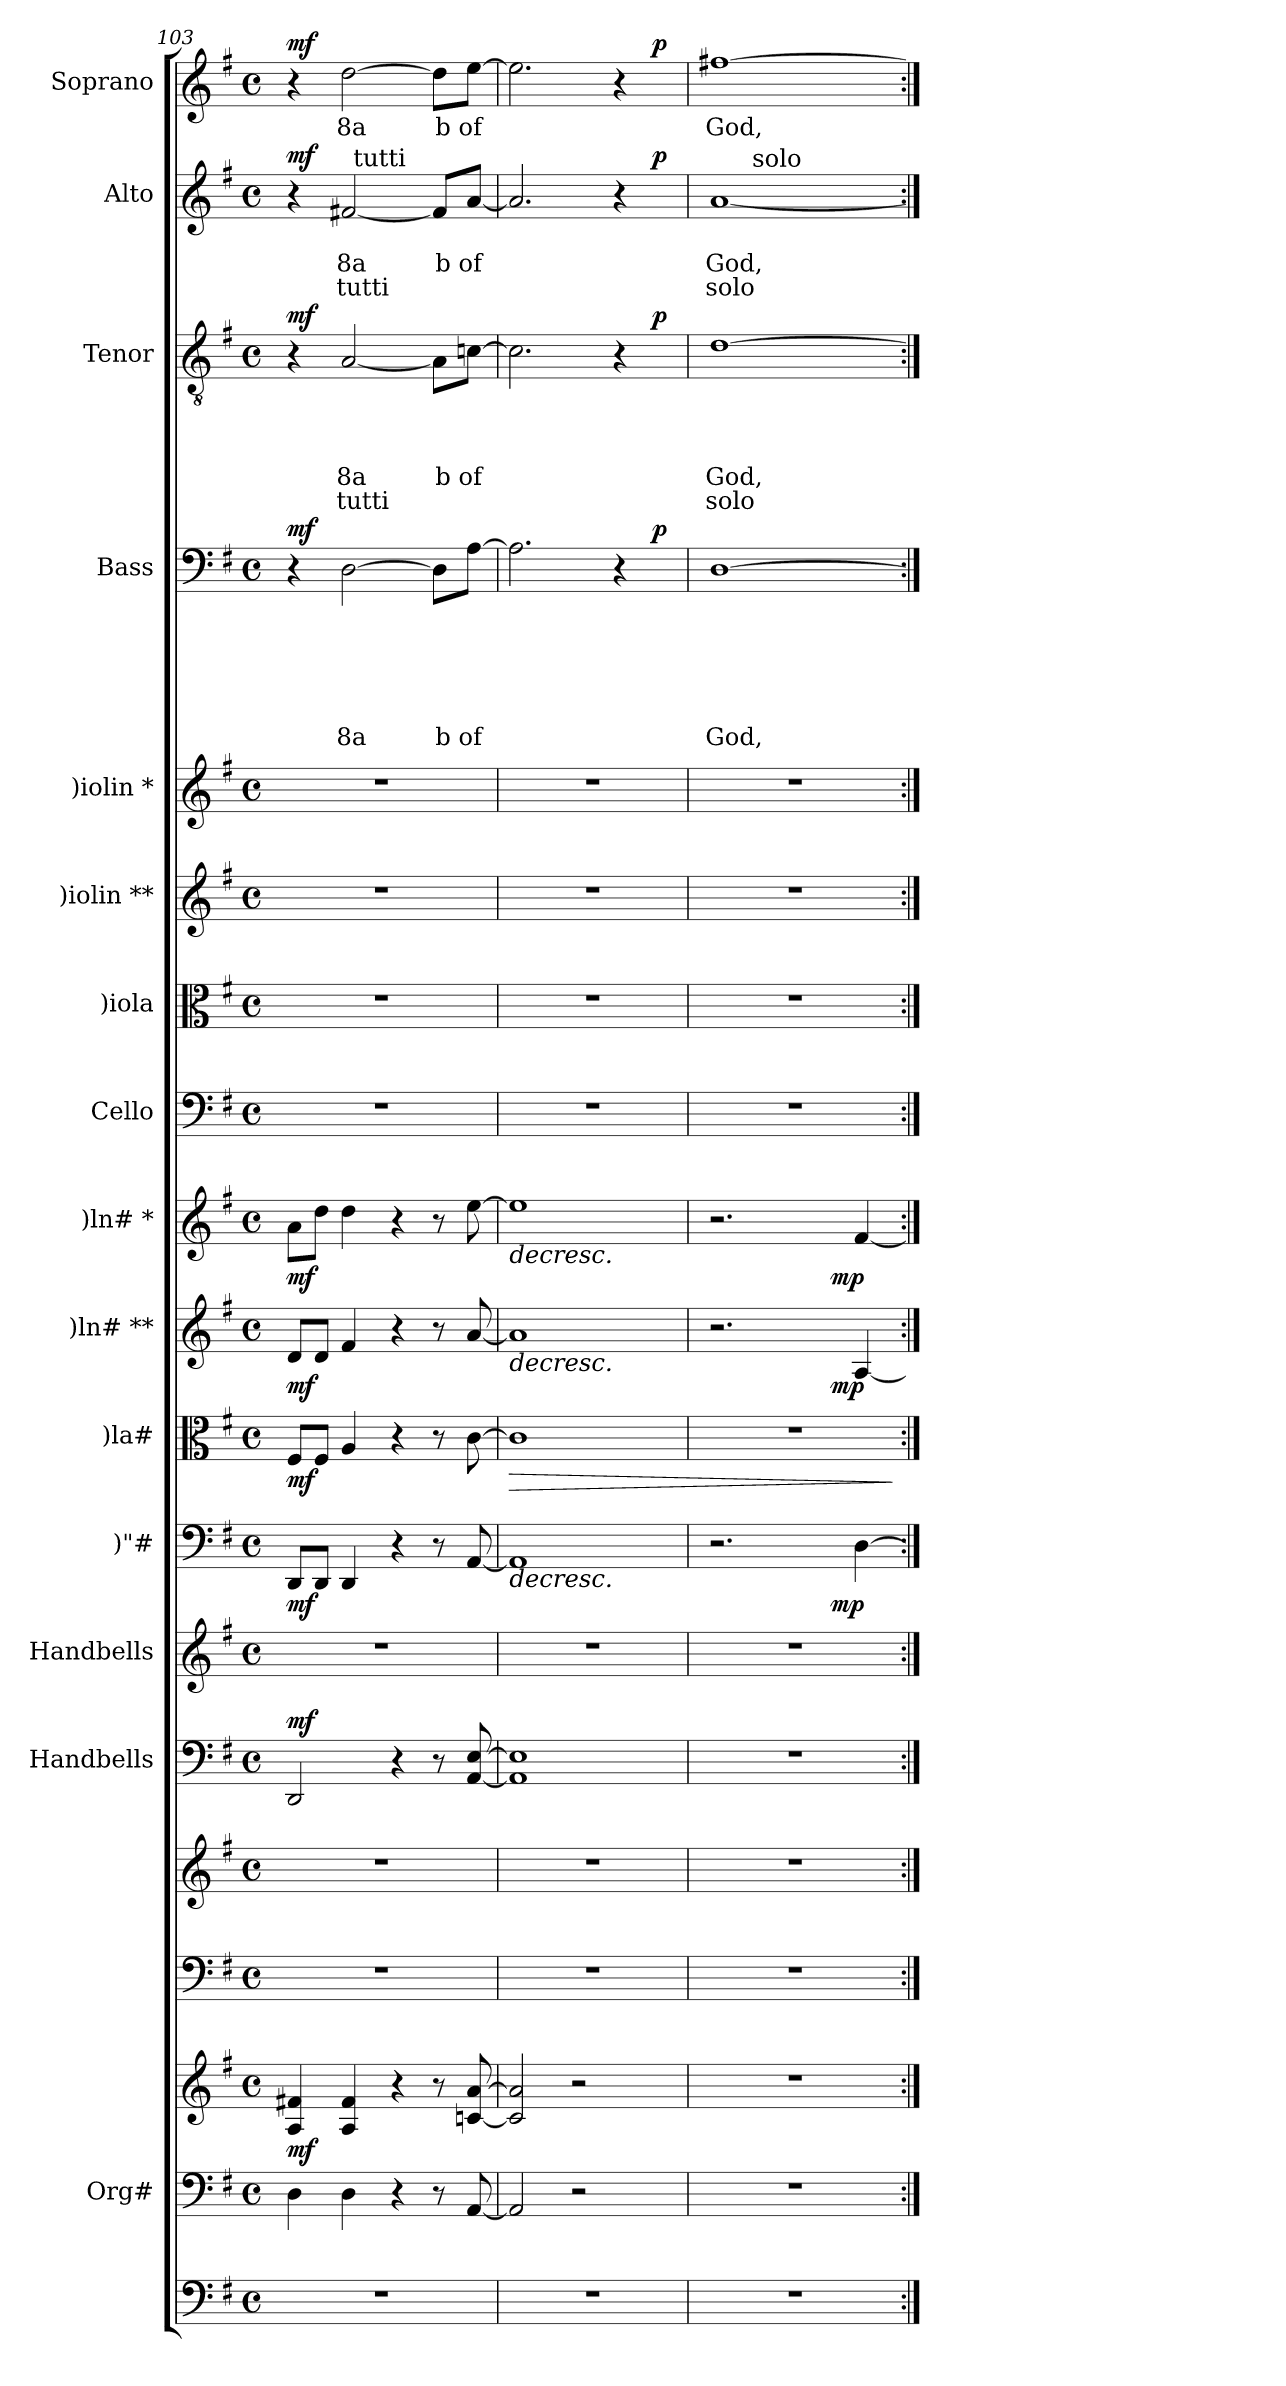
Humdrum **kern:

**kern	**kern	**kern	**dynam	**kern	**kern	**kern	**dynam	**kern	**kern	**dynam	**kern	**dynam	**kern	**dynam	**kern	**dynam	**kern	**kern	**kern	**kern	**kern	**text	**text	**text	**text	**text	**text	**dynam	**kern	**text	**text	**text	**text	**text	**dynam	**kern	**text	**text	**text	**dynam	**kern	**text	**dynam
*part18	*part17	*part17	*part17	*part16	*part15	*part14	*part14	*part13	*part12	*part12	*part11	*part11	*part10	*part10	*part9	*part9	*part8	*part7	*part6	*part5	*part4	*part4	*part4	*part4	*part4	*part4	*part4	*part4	*part3	*part3	*part3	*part3	*part3	*part3	*part3	*part2	*part2	*part2	*part2	*part2	*part1	*part1	*part1
*staff19	*staff18	*staff17	*staff17/18	*staff16	*staff15	*staff14	*staff14	*staff13	*staff12	*staff12	*staff11	*staff11	*staff10	*staff10	*staff9	*staff9	*staff8	*staff7	*staff6	*staff5	*staff4	*staff4	*staff4	*staff4	*staff4	*staff4	*staff4	*staff4	*staff3	*staff3	*staff3	*staff3	*staff3	*staff3	*staff3	*staff2	*staff2	*staff2	*staff2	*staff2	*staff1	*staff1	*staff1
*	*I"Org#	*	*	*	*	*I"Handbells	*	*I"Handbells	*I")"#	*	*I")la#	*	*I")ln# **	*	*I")ln# *	*	*I"Cello	*I")iola	*I")iolin **	*I")iolin *	*I"Bass	*	*	*	*	*	*	*	*I"Tenor	*	*	*	*	*	*	*I"Alto	*	*	*	*	*I"Soprano	*	*
*	*	*	*	*	*	*	*	*	*	*	*I')la#	*	*I')ln# **	*	*I')ln# *	*	*	*	*	*	*I'B	*	*	*	*	*	*	*	*I'T	*	*	*	*	*	*	*I'A	*	*	*	*	*I'S	*	*
*clefF4	*clefF4	*clefG2	*	*clefF4	*clefG2	*clefF4	*	*clefG2	*clefF4	*	*clefC3	*	*clefG2	*	*clefG2	*	*clefF4	*clefC3	*clefG2	*clefG2	*clefF4	*	*	*	*	*	*	*	*clefGv2	*	*	*	*	*	*	*clefG2	*	*	*	*	*clefG2	*	*
*k[f#]	*k[f#]	*k[f#]	*	*k[f#]	*k[f#]	*k[f#]	*	*k[f#]	*k[f#]	*	*k[f#]	*	*k[f#]	*	*k[f#]	*	*k[f#]	*k[f#]	*k[f#]	*k[f#]	*k[f#]	*	*	*	*	*	*	*	*k[f#]	*	*	*	*	*	*	*k[f#]	*	*	*	*	*k[f#]	*	*
*G:	*G:	*G:	*	*G:	*G:	*G:	*	*G:	*G:	*	*G:	*	*G:	*	*G:	*	*G:	*G:	*G:	*G:	*G:	*	*	*	*	*	*	*	*G:	*	*	*	*	*	*	*G:	*	*	*	*	*G:	*	*
*M4/4	*M4/4	*M4/4	*	*M4/4	*M4/4	*M4/4	*	*M4/4	*M4/4	*	*M4/4	*	*M4/4	*	*M4/4	*	*M4/4	*M4/4	*M4/4	*M4/4	*M4/4	*	*	*	*	*	*	*	*M4/4	*	*	*	*	*	*	*M4/4	*	*	*	*	*M4/4	*	*
*met(c)	*met(c)	*met(c)	*	*met(c)	*met(c)	*met(c)	*	*met(c)	*met(c)	*	*met(c)	*	*met(c)	*	*met(c)	*	*met(c)	*met(c)	*met(c)	*met(c)	*met(c)	*	*	*	*	*	*	*	*met(c)	*	*	*	*	*	*	*met(c)	*	*	*	*	*met(c)	*	*
=103	=103	=103	=103	=103	=103	=103	=103	=103	=103	=103	=103	=103	=103	=103	=103	=103	=103	=103	=103	=103	=103	=103	=103	=103	=103	=103	=103	=103	=103	=103	=103	=103	=103	=103	=103	=103	=103	=103	=103	=103	=103	=103	=103
!	!	!	!LO:DY:b	!	!	!	!LO:DY:a	!	!	!LO:DY:b	!	!LO:DY:b	!	!LO:DY:b	!	!LO:DY:b	!	!	!	!	!	!	!	!	!	!	!	!LO:DY:a	!	!	!	!	!	!	!LO:DY:a	!	!	!	!	!LO:DY:a	!	!	!LO:DY:a
*	*	*	*	*	*	*	*	*	*	*	*	*	*	*	*	*	*	*	*	*	*	*	*	*	*	*	*	*	*	*	*	*	*	*	*	*^	*	*	*	*	*	*	*
1r	4D\	4A/ 4f#X/	mf	1r	1r	2DD/	mf	1r	8DD/L	mf	8F#/L	mf	8d/L	mf	8a\L	mf	1r	1r	1r	1r	4r	.	.	.	.	.	.	mf	4r	.	.	.	.	.	mf	4r	4ryy	.	.	.	mf	4r	.	mf
.	.	.	.	.	.	.	.	.	8DD/J	.	8F#/J	.	8d/J	.	8dd\J	.	.	.	.	.	.	.	.	.	.	.	.	.	.	.	.	.	.	.	.	.	.	.	.	.	.	.	.	.
!	!	!	!	!	!	!	!	!	!	!	!	!	!	!	!	!	!	!	!	!	!	!	!	!	!	!	!LO:LY:b	!	!	!	!	!	!LO:LY:b	!LO:LY:b	!	!	!	!	!LO:LY:b	!LO:LY:b	!	!	!LO:LY:b	!
.	4D\	4A/ 4f#/	.	.	.	.	.	.	4DD/	.	4A/	.	4f#/	.	4dd\	.	.	.	.	.	[>2D\	.	.	.	.	.	8a	.	[>2A/	.	.	.	8a	tutti	.	[<2f#X/	32ryy	.	8a	tutti	.	[>2dd\	8a	.
!	!	!	!	!	!	!	!	!	!	!	!	!	!	!	!	!	!	!	!	!	!	!	!	!	!	!	!	!	!	!	!	!	!	!	!	!	!LO:TX:a:t=tutti	!	!	!	!	!	!	!
.	.	.	.	.	.	.	.	.	.	.	.	.	.	.	.	.	.	.	.	.	.	.	.	.	.	.	.	.	.	.	.	.	.	.	.	.	2ryy	.	.	.	.	.	.	.
.	4r	4r	.	.	.	4r	.	.	4r	.	4r	.	4r	.	4r	.	.	.	.	.	.	.	.	.	.	.	.	.	.	.	.	.	.	.	.	.	.	.	.	.	.	.	.	.
!	!	!	!	!	!	!	!	!	!	!	!	!	!	!	!	!	!	!	!	!	!	!	!	!	!	!	!LO:LY:b:rj	!	!	!	!	!	!LO:LY:b:rj	!	!	!	!	!	!LO:LY:b:rj	!	!	!	!LO:LY:b:rj	!
.	8r	8r	.	.	.	8r	.	.	8r	.	8r	.	8r	.	8r	.	.	.	.	.	8D\L]	.	.	.	.	.	b	.	8A\L]	.	.	.	b	.	.	8f#/L]	.	.	b	.	.	8dd\L]	b	.
.	.	.	.	.	.	.	.	.	.	.	.	.	.	.	.	.	.	.	.	.	.	.	.	.	.	.	.	.	.	.	.	.	.	.	.	.	8..ryy	.	.	.	.	.	.	.
!	!	!	!	!	!	!	!	!	!	!	!	!	!	!	!	!	!	!	!	!	!	!	!	!	!	!	!LO:LY:b	!	!	!	!	!	!LO:LY:b	!	!	!	!	!	!LO:LY:b	!	!	!	!LO:LY:b	!
.	[<8AA/	[<8cn/ [>8a/	.	.	.	[<8AA/ [>8E/	.	.	[<8AA/	.	[>8c\	.	[<8a/	.	[>8ee\	.	.	.	.	.	[>8A\J	.	.	.	.	.	of	.	[>8cn\J	.	.	.	of	.	.	[<8a/J	.	.	of	.	.	[>8ee\J	of	.
=104	=104	=104	=104	=104	=104	=104	=104	=104	=104	=104	=104	=104	=104	=104	=104	=104	=104	=104	=104	=104	=104	=104	=104	=104	=104	=104	=104	=104	=104	=104	=104	=104	=104	=104	=104	=104	=104	=104	=104	=104	=104	=104	=104	=104
!	!	!	!	!	!	!	!	!	!	!LO:HP:b	!	!LO:HP:b	!	!LO:HP:b	!	!LO:HP:b	!	!	!	!	!	!	!	!	!	!	!	!	!	!	!	!	!	!	!	!	!	!	!	!	!	!	!	!
*	*	*	*	*	*	*	*	*	*	*	*	*	*	*	*	*	*	*	*	*	*^	*	*	*	*	*	*	*	*^	*	*	*	*	*	*	*	*	*	*	*	*	*^	*	*
1r	2AA/]	2c/] 2a/]	.	1r	1r	1AA] 1E]	.	1r	1AA]	>	1c]	>	1a]	>	1ee]	>	1r	1r	1r	1r	2.A\]	2ryy	.	.	.	.	.	.	.	2.c\]	2ryy	.	.	.	.	.	.	2.a/]	2ryy	.	.	.	.	2.ee\]	2ryy	.	.
.	2r	2r	.	.	.	.	.	.	.	.	.	.	.	.	.	.	.	.	.	.	.	4ryy	.	.	.	.	.	.	.	.	4ryy	.	.	.	.	.	.	.	4ryy	.	.	.	.	.	4ryy	.	.
.	.	.	.	.	.	.	.	.	.	.	.	.	.	.	.	.	.	.	.	.	4r	8ryy	.	.	.	.	.	.	.	4r	8ryy	.	.	.	.	.	.	4r	8ryy	.	.	.	.	4r	8ryy	.	.
.	.	.	.	.	.	.	.	.	.	.	.	.	.	.	.	.	.	.	.	.	.	32ryy	.	.	.	.	.	.	.	.	32ryy	.	.	.	.	.	.	.	32ryy	.	.	.	.	.	32ryy	.	.
!	!	!	!	!	!	!	!	!	!	!	!	!	!	!	!	!	!	!	!	!	!	!	!	!	!	!	!	!	!LO:DY:a	!	!	!	!	!	!	!	!LO:DY:a	!	!	!	!	!	!LO:DY:a	!	!	!	!LO:DY:a
.	.	.	.	.	.	.	.	.	.	.	.	.	.	.	.	.	.	.	.	.	.	16.ryy	.	.	.	.	.	.	p	.	16.ryy	.	.	.	.	.	p	.	16.ryy	.	.	.	p	.	16.ryy	.	p
=105	=105	=105	=105	=105	=105	=105	=105	=105	=105	=105	=105	=105	=105	=105	=105	=105	=105	=105	=105	=105	=105	=105	=105	=105	=105	=105	=105	=105	=105	=105	=105	=105	=105	=105	=105	=105	=105	=105	=105	=105	=105	=105	=105	=105	=105	=105	=105
!	!	!	!	!	!	!	!	!	!	!	!	!	!	!	!	!	!	!	!	!	!	!	!	!	!	!	!	!LO:LY:b	!	!	!	!	!	!	!LO:LY:b	!LO:LY:b	!	!	!	!	!LO:LY:b	!LO:LY:b	!	!	!	!LO:LY:b	!
*	*	*	*	*	*	*	*	*	*	*	*	*	*	*	*	*	*	*	*	*	*v	*v	*	*	*	*	*	*	*	*	*	*	*	*	*	*	*	*	*	*	*	*	*	*v	*v	*	*
*	*	*	*	*	*	*	*	*	*^	*	*	*	*^	*	*^	*	*	*	*	*	*	*	*	*	*	*	*	*	*v	*v	*	*	*	*	*	*	*	*	*	*	*	*	*	*	*
1r	1r	1r	.	1r	1r	1r	.	1r	2.r	2ryy	.	1r	.	2.r	2ryy	.	2.r	2ryy	.	1r	1r	1r	1r	[>1D	.	.	.	.	.	God,	.	[>1d	.	.	.	God,	solo	.	[<1a	4ryy	.	God,	solo	.	[>1ff#X	God,	.
!	!	!	!	!	!	!	!	!	!	!	!	!	!	!	!	!	!	!	!	!	!	!	!	!	!	!	!	!	!	!	!	!	!	!	!	!	!	!	!	!LO:TX:a:t=solo	!	!	!	!	!	!	!
.	.	.	.	.	.	.	.	.	.	.	.	.	.	.	.	.	.	.	.	.	.	.	.	.	.	.	.	.	.	.	.	.	.	.	.	.	.	.	.	2.ryy	.	.	.	.	.	.	.
.	.	.	.	.	.	.	.	.	.	8ryy	.	.	.	.	8ryy	.	.	8ryy	.	.	.	.	.	.	.	.	.	.	.	.	.	.	.	.	.	.	.	.	.	.	.	.	.	.	.	.	.
.	.	.	.	.	.	.	.	.	.	32ryy	.	.	.	.	32ryy	.	.	32ryy	.	.	.	.	.	.	.	.	.	.	.	.	.	.	.	.	.	.	.	.	.	.	.	.	.	.	.	.	.
!	!	!	!	!	!	!	!	!	!	!	!LO:DY:b	!	!	!	!	!LO:DY:b	!	!	!LO:DY:b	!	!	!	!	!	!	!	!	!	!	!	!	!	!	!	!	!	!	!	!	!	!	!	!	!	!	!	!
.	.	.	.	.	.	.	.	.	.	4ryy	mp	.	.	.	4ryy	mp	.	4ryy	mp	.	.	.	.	.	.	.	.	.	.	.	.	.	.	.	.	.	.	.	.	.	.	.	.	.	.	.	.
.	.	.	.	.	.	.	.	.	[>4D\	.	]	.	.	[<4A/	.	]	[<4f#/	.	]	.	.	.	.	.	.	.	.	.	.	.	.	.	.	.	.	.	.	.	.	.	.	.	.	.	.	.	.
.	.	.	.	.	.	.	.	.	.	16.ryy	.	.	.	.	16.ryy	.	.	16.ryy	.	.	.	.	.	.	.	.	.	.	.	.	.	.	.	.	.	.	.	.	.	.	.	.	.	.	.	.	.
.	.	.	.	.	.	.	.	.	.	.	.	.	]	.	.	.	.	.	.	.	.	.	.	.	.	.	.	.	.	.	.	.	.	.	.	.	.	.	.	.	.	.	.	.	.	.	.
*	*	*	*	*	*	*	*	*	*	*	*	*	*	*v	*v	*	*	*	*	*	*	*	*	*	*	*	*	*	*	*	*	*	*	*	*	*	*	*	*v	*v	*	*	*	*	*	*	*
*	*	*	*	*	*	*	*	*	*v	*v	*	*	*	*	*	*v	*v	*	*	*	*	*	*	*	*	*	*	*	*	*	*	*	*	*	*	*	*	*	*	*	*	*	*	*	*
=:|!	=:|!	=:|!	=:|!	=:|!	=:|!	=:|!	=:|!	=:|!	=:|!	=:|!	=:|!	=:|!	=:|!	=:|!	=:|!	=:|!	=:|!	=:|!	=:|!	=:|!	=:|!	=:|!	=:|!	=:|!	=:|!	=:|!	=:|!	=:|!	=:|!	=:|!	=:|!	=:|!	=:|!	=:|!	=:|!	=:|!	=:|!	=:|!	=:|!	=:|!	=:|!	=:|!	=:|!
*-	*-	*-	*-	*-	*-	*-	*-	*-	*-	*-	*-	*-	*-	*-	*-	*-	*-	*-	*-	*-	*-	*-	*-	*-	*-	*-	*-	*-	*-	*-	*-	*-	*-	*-	*-	*-	*-	*-	*-	*-	*-	*-	*-
